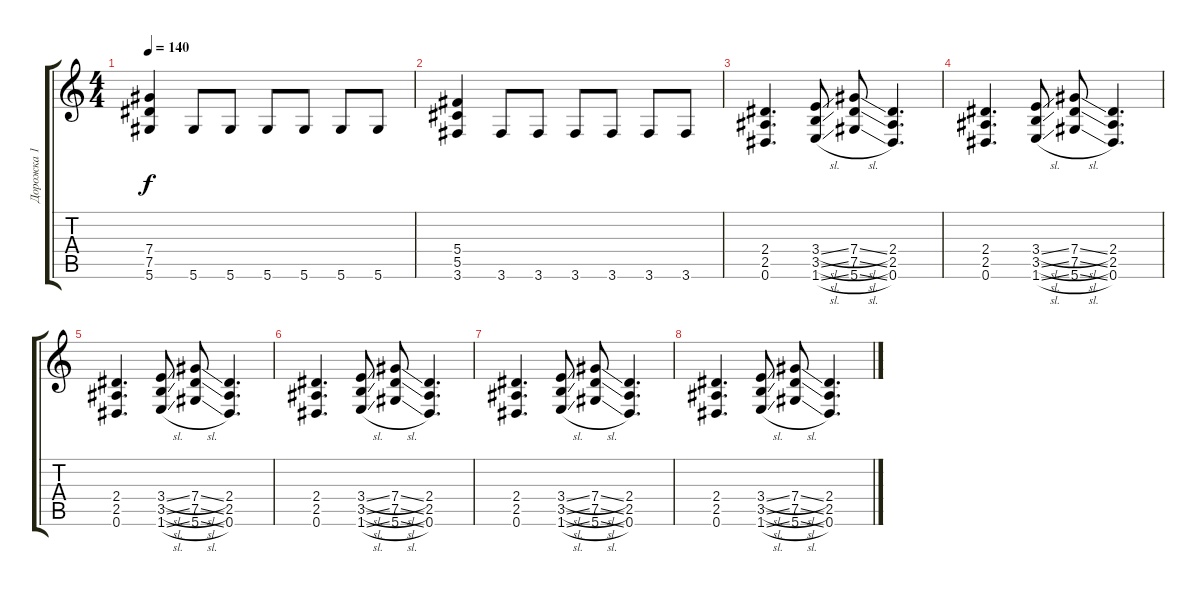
\track ("Дорожка 1" "Дорожка 1") {instrument distortionguitar}
\staff {score tabs}
\tuning (Eb4 Bb3 Gb3 Db3 Ab2 Eb2) {hide}
\ts (4 4)
\tempo 140
\clef g2
\ks c
(7.4 7.5 5.6).4{dy f} 5.6.8 5.6.8 5.6.8 5.6.8 5.6.8 5.6.8 |
(5.4 5.5 3.6).4 3.6.8 3.6.8 3.6.8 3.6.8 3.6.8 3.6.8 |
(2.4 2.5 0.6).4{d} (3.4{sl} 3.5{sl} 1.6{sl}).8 (7.4{sl} 7.5{sl} 5.6{sl}).8 (2.4 2.5 0.6).4{d} |
(2.4 2.5 0.6).4{d} (3.4{sl} 3.5{sl} 1.6{sl}).8 (7.4{sl} 7.5{sl} 5.6{sl}).8 (2.4 2.5 0.6).4{d} |
(2.4 2.5 0.6).4{d} (3.4{sl} 3.5{sl} 1.6{sl}).8 (7.4{sl} 7.5{sl} 5.6{sl}).8 (2.4 2.5 0.6).4{d} |
(2.4 2.5 0.6).4{d} (3.4{sl} 3.5{sl} 1.6{sl}).8 (7.4{sl} 7.5{sl} 5.6{sl}).8 (2.4 2.5 0.6).4{d} |
(2.4 2.5 0.6).4{d} (3.4{sl} 3.5{sl} 1.6{sl}).8 (7.4{sl} 7.5{sl} 5.6{sl}).8 (2.4 2.5 0.6).4{d} |
(2.4 2.5 0.6).4{d} (3.4{sl} 3.5{sl} 1.6{sl}).8 (7.4{sl} 7.5{sl} 5.6{sl}).8 (2.4 2.5 0.6).4{d}
